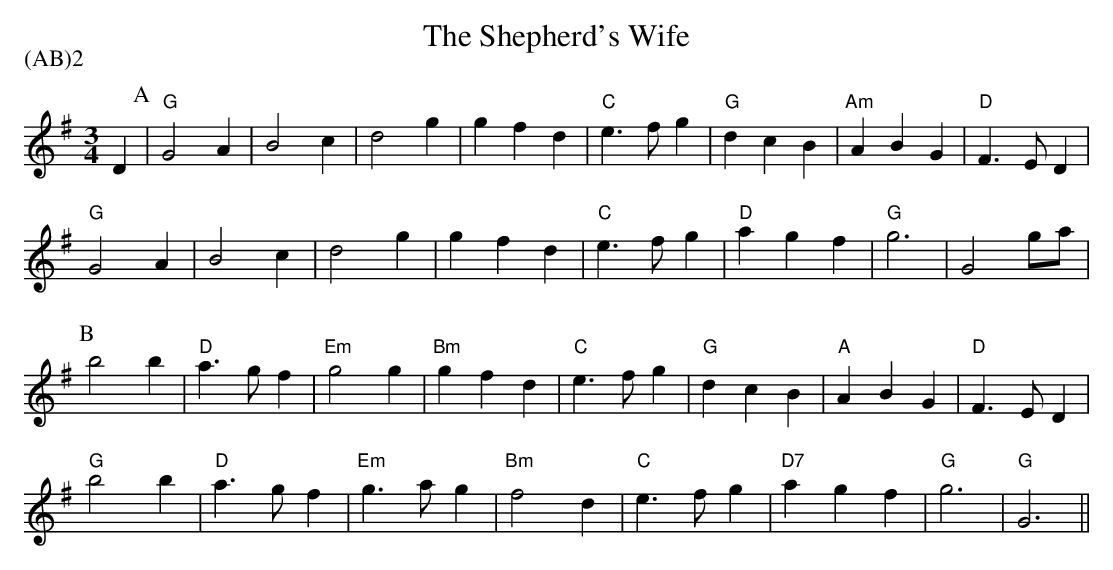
X:1
T:The Shepherd's Wife
P:(AB)2
M:3/4
L:1/8
K:G
D2    \
P:A
|  "G"  G4A2   |   B4c2    |   d4g2  |  g2f2d2  | "C" e3f g2  |   "G"d2c2B2|   "Am"  A2B2G2  | "D" F3E D2 |
   "G"  G4A2   |   B4c2    |   d4g2  |  g2f2d2  | "C" e3f g2  |   "D"  a2g2f2  | "G" g6  |  G4ga  |
P:B
   b4b2        | "D"  a3g f2 | "Em" g4g2  | "Bm"  g2f2d2  | "C" e3f g2 | "G"  d2c2B2 | "A" A2B2G2 | "D" F3E D2 |
 "G" b4b2      | "D"  a3g f2 | "Em" g3a g2| "Bm"  f4d2    | "C" e3f g2 | "D7" a2g2f2 | "G" g6 | "G" G6 ||
